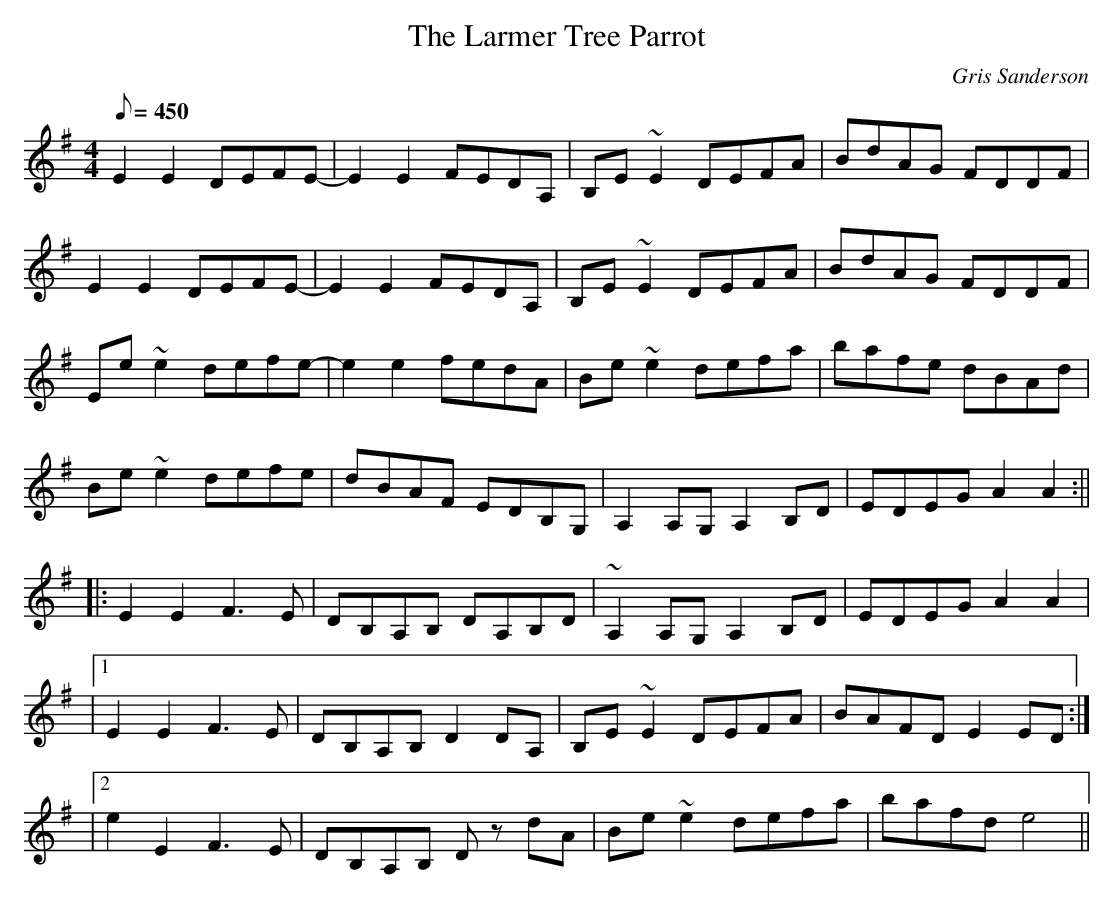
X:1
T:The Larmer Tree Parrot
M:4/4
L:1/8
C:Gris Sanderson
Q:450
K:Em
E2E2DEFE-|E2E2FEDA,|B,E~E2DEFA|BdAG FDDF|
E2E2DEFE-|E2E2FEDA,|B,E~E2DEFA|BdAG FDDF|
Ee~e2defe-|e2e2fedA|Be~e2defa|bafe dBAd|
Be~e2defe|dBAF EDB,G,|A,2A,G, A,2B,D|EDEG A2A2:||
|:E2E2F3E|DB,A,B, DA,B,D|~A,2A,G, A,2B,D|EDEG A2A2|
|1E2E2F3E|DB,A,B, D2DA,|B,E~E2 DEFA|BAFD E2ED:|
|2e2E2F3E|DB,A,B,  Dz dA|Be~e2 defa|bafd e4||
